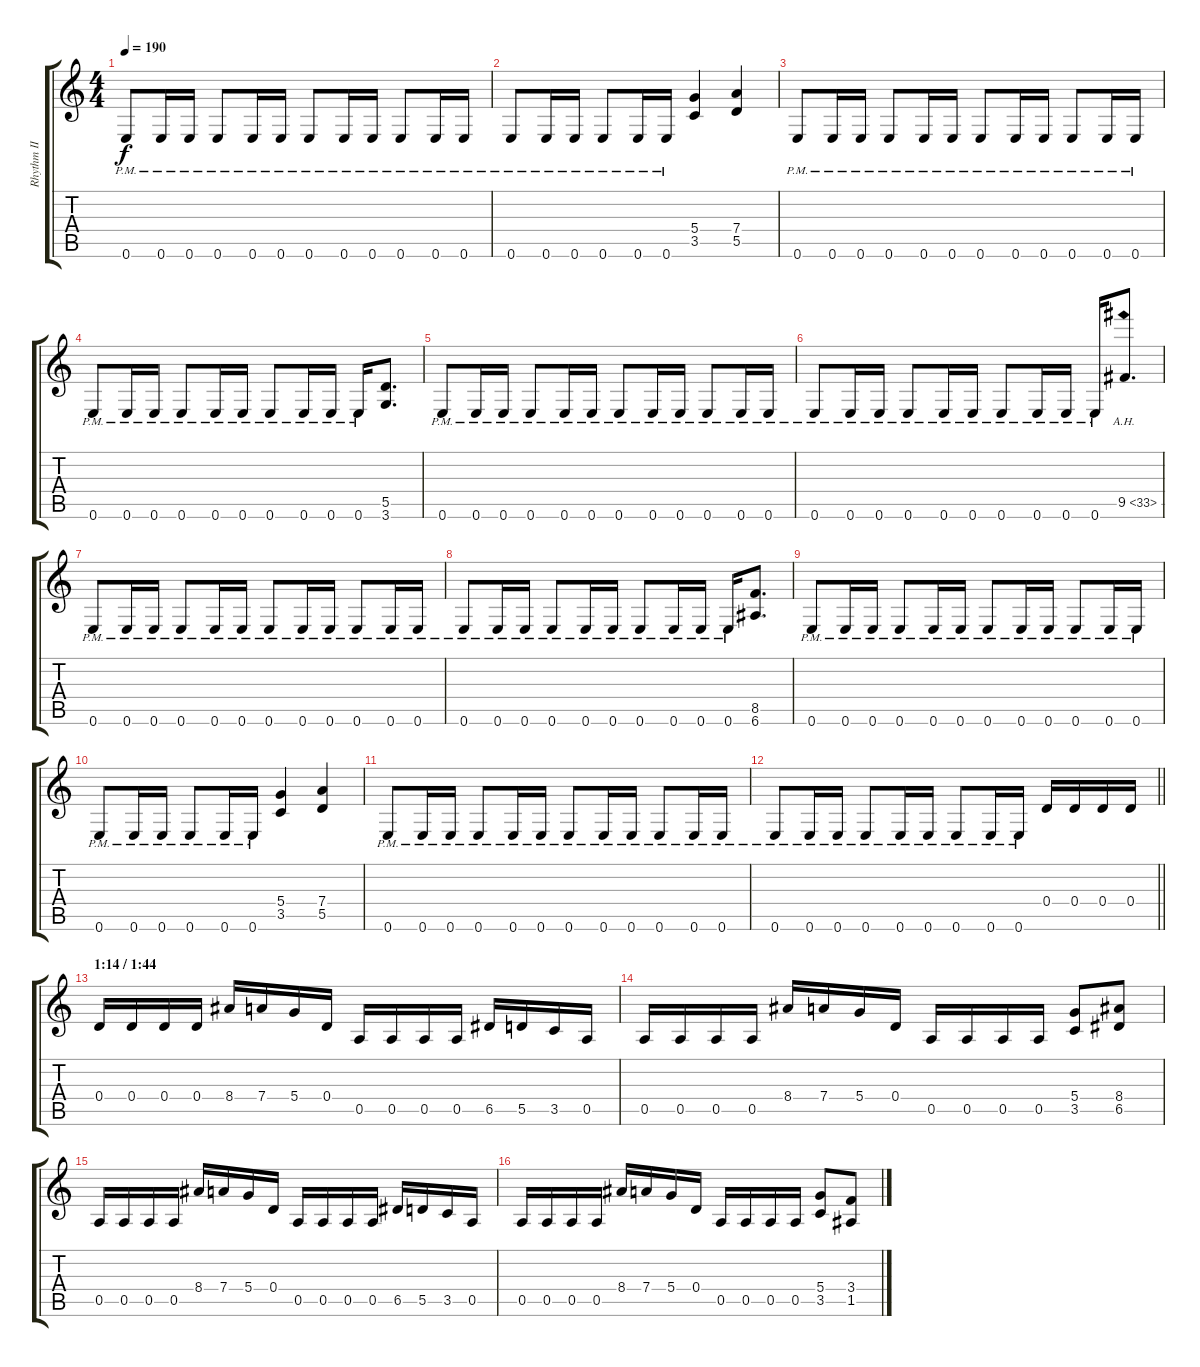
\track ("Rhythm II" "Rhythm II") {instrument overdrivenguitar}
\staff {score tabs}
\tuning (E4 B3 G3 D3 A2 E2) {hide}
\ts (4 4)
\tempo 190
\clef g2
\ks c
0.6{pm}.8{dy f} 0.6{pm}.16 0.6{pm}.16 0.6{pm}.8 0.6{pm}.16 0.6{pm}.16 0.6{pm}.8 0.6{pm}.16 0.6{pm}.16 0.6{pm}.8 0.6{pm}.16 0.6{pm}.16 |
0.6{pm}.8 0.6{pm}.16 0.6{pm}.16 0.6{pm}.8 0.6{pm}.16 0.6{pm}.16 (5.4 3.5).4 (7.4 5.5).4 |
0.6{pm}.8 0.6{pm}.16 0.6{pm}.16 0.6{pm}.8 0.6{pm}.16 0.6{pm}.16 0.6{pm}.8 0.6{pm}.16 0.6{pm}.16 0.6{pm}.8 0.6{pm}.16 0.6{pm}.16 |
0.6{pm}.8 0.6{pm}.16 0.6{pm}.16 0.6{pm}.8 0.6{pm}.16 0.6{pm}.16 0.6{pm}.8 0.6{pm}.16 0.6{pm}.16 0.6{pm}.16 (5.5 3.6).8{d} |
0.6{pm}.8 0.6{pm}.16 0.6{pm}.16 0.6{pm}.8 0.6{pm}.16 0.6{pm}.16 0.6{pm}.8 0.6{pm}.16 0.6{pm}.16 0.6{pm}.8 0.6{pm}.16 0.6{pm}.16 |
0.6{pm}.8 0.6{pm}.16 0.6{pm}.16 0.6{pm}.8 0.6{pm}.16 0.6{pm}.16 0.6{pm}.8 0.6{pm}.16 0.6{pm}.16 0.6{pm}.16 9.5{ah 24}.8{d} |
0.6{pm}.8 0.6{pm}.16 0.6{pm}.16 0.6{pm}.8 0.6{pm}.16 0.6{pm}.16 0.6{pm}.8 0.6{pm}.16 0.6{pm}.16 0.6{pm}.8 0.6{pm}.16 0.6{pm}.16 |
0.6{pm}.8 0.6{pm}.16 0.6{pm}.16 0.6{pm}.8 0.6{pm}.16 0.6{pm}.16 0.6{pm}.8 0.6{pm}.16 0.6{pm}.16 0.6{pm}.16 (8.5 6.6).8{d} |
0.6{pm}.8 0.6{pm}.16 0.6{pm}.16 0.6{pm}.8 0.6{pm}.16 0.6{pm}.16 0.6{pm}.8 0.6{pm}.16 0.6{pm}.16 0.6{pm}.8 0.6{pm}.16 0.6{pm}.16 |
0.6{pm}.8 0.6{pm}.16 0.6{pm}.16 0.6{pm}.8 0.6{pm}.16 0.6{pm}.16 (5.4 3.5).4 (7.4 5.5).4 |
0.6{pm}.8 0.6{pm}.16 0.6{pm}.16 0.6{pm}.8 0.6{pm}.16 0.6{pm}.16 0.6{pm}.8 0.6{pm}.16 0.6{pm}.16 0.6{pm}.8 0.6{pm}.16 0.6{pm}.16 |
\barLineRight lightlight
0.6{pm}.8 0.6{pm}.16 0.6{pm}.16 0.6{pm}.8 0.6{pm}.16 0.6{pm}.16 0.6{pm}.8 0.6{pm}.16 0.6{pm}.16 0.4.16 0.4.16 0.4.16 0.4.16 |
\section ("" "1:14 / 1:44")
0.4.16 0.4.16 0.4.16 0.4.16 8.4.16 7.4.16 5.4.16 0.4.16 0.5.16 0.5.16 0.5.16 0.5.16 6.5.16 5.5.16 3.5.16 0.5.16 |
0.5.16 0.5.16 0.5.16 0.5.16 8.4.16 7.4.16 5.4.16 0.4.16 0.5.16 0.5.16 0.5.16 0.5.16 (5.4 3.5).8 (8.4 6.5).8 |
0.5.16 0.5.16 0.5.16 0.5.16 8.4.16 7.4.16 5.4.16 0.4.16 0.5.16 0.5.16 0.5.16 0.5.16 6.5.16 5.5.16 3.5.16 0.5.16 |
0.5.16 0.5.16 0.5.16 0.5.16 8.4.16 7.4.16 5.4.16 0.4.16 0.5.16 0.5.16 0.5.16 0.5.16 (5.4 3.5).8 (3.4 1.5).8
